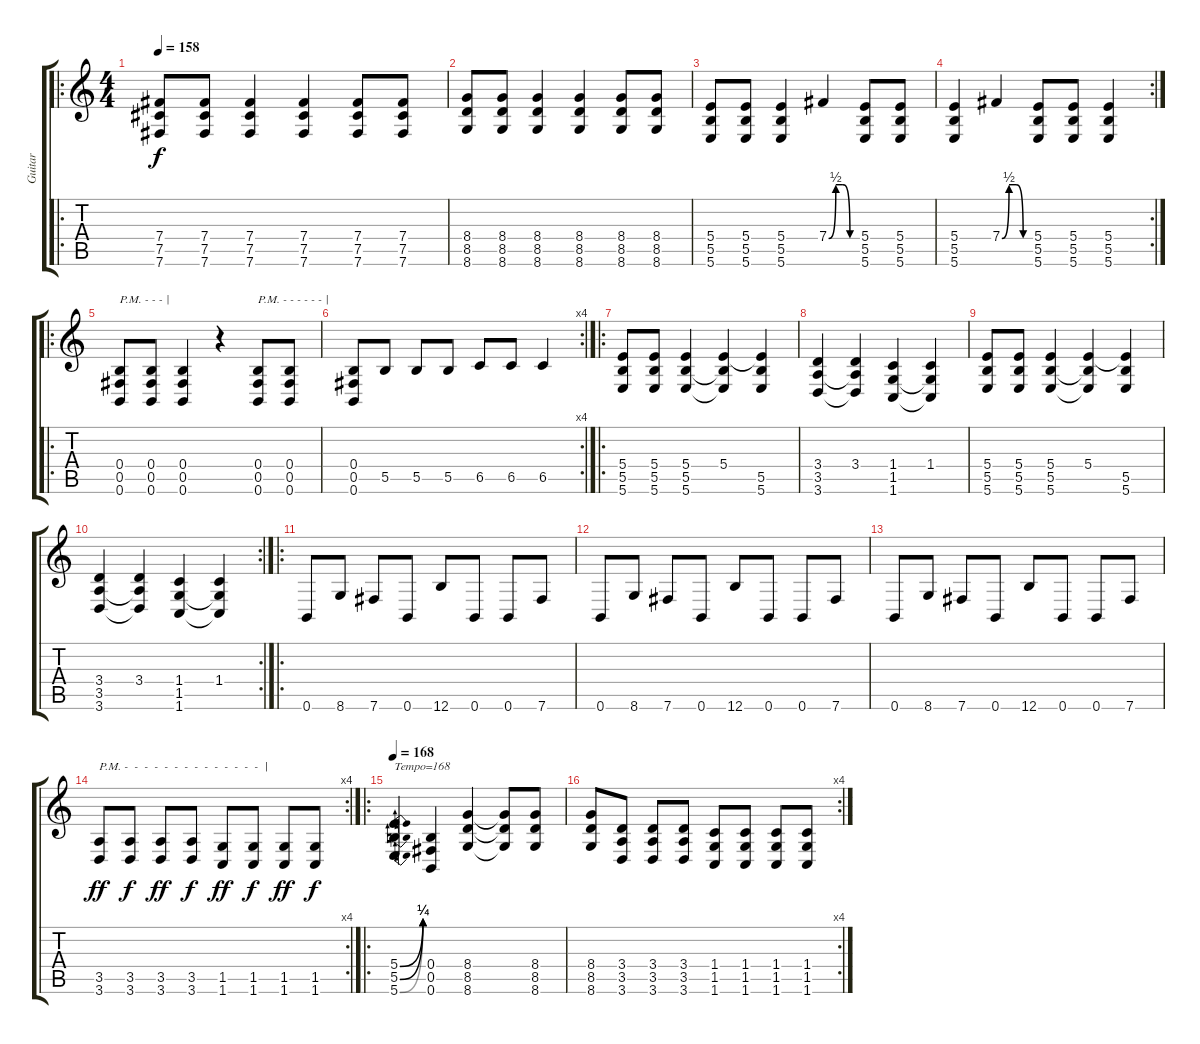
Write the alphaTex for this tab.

\track ("Guitar" "Guitar") {instrument distortionguitar}
\staff {score tabs}
\tuning (Db4 Ab3 E3 B2 Gb2 B1) {hide}
\ro
\ts (4 4)
\tempo 158
\clef g2
\ks c
(7.4 7.5 7.6).8{dy f} (7.4 7.5 7.6).8 (7.4 7.5 7.6).4 (7.4 7.5 7.6).4 (7.4 7.5 7.6).8 (7.4 7.5 7.6).8 |
(8.4 8.5 8.6).8 (8.4 8.5 8.6).8 (8.4 8.5 8.6).4 (8.4 8.5 8.6).4 (8.4 8.5 8.6).8 (8.4 8.5 8.6).8 |
(5.4 5.5 5.6).8 (5.4 5.5 5.6).8 (5.4 5.5 5.6).4 7.4{be (custom 0 0 15 2 30 2 45 0 60 0)}.4 (5.4 5.5 5.6).8 (5.4 5.5 5.6).8 |
\rc 2
(5.4 5.5 5.6).4 7.4{be (custom 0 0 15 2 30 2 45 0 60 0)}.4 (5.4 5.5 5.6).8 (5.4 5.5 5.6).8 (5.4 5.5 5.6).4 |
\ro
(0.4 0.5 0.6).8{txt "P.M. - - - |"} (0.4 0.5 0.6).8 (0.4 0.5 0.6).4 r.4 (0.4 0.5 0.6).8{txt "P.M. - - - - - - |"} (0.4 0.5 0.6).8 |
\rc 4
(0.4 0.5 0.6).8 5.5.8 5.5.8 5.5.8 6.5.8 6.5.8 6.5.4 |
\ro
(5.4 5.5 5.6).8 (5.4 5.5 5.6).8 (5.4 5.5 5.6).4 (5.4 5.5{t} 5.6{t}).4 (5.4{t} 5.5 5.6).4 |
(3.4 3.5 3.6).4 (3.4 3.5{t} 3.6{t}).4 (1.4 1.5 1.6).4 (1.4 1.5{t} 1.6{t}).4 |
(5.4 5.5 5.6).8 (5.4 5.5 5.6).8 (5.4 5.5 5.6).4 (5.4 5.5{t} 5.6{t}).4 (5.4{t} 5.5 5.6).4 |
\rc 2
(3.4 3.5 3.6).4 (3.4 3.5{t} 3.6{t}).4 (1.4 1.5 1.6).4 (1.4 1.5{t} 1.6{t}).4 |
\ro
0.6.8 8.6.8 7.6.8 0.6.8 12.6.8 0.6.8 0.6.8 7.6.8 |
0.6.8 8.6.8 7.6.8 0.6.8 12.6.8 0.6.8 0.6.8 7.6.8 |
0.6.8 8.6.8 7.6.8 0.6.8 12.6.8 0.6.8 0.6.8 7.6.8 |
\rc 4
(3.5 3.6).8{txt "P.M. -  -  -  -  -  -  -  -  -  -  -  -  -  -  |  " dy ff} (3.5 3.6).8{dy f} (3.5 3.6).8{dy ff} (3.5 3.6).8{dy f} (1.5 1.6).8{dy ff} (1.5 1.6).8{dy f} (1.5 1.6).8{dy ff} (1.5 1.6).8{dy f} |
\ro
\tempo 168
(5.4{be (bend 0 0 60 1)} 5.5{be (bend 0 0 60 1)} 5.6{be (bend 0 0 60 1)}).4{txt "Tempo=168"} (0.4 0.5 0.6).4 (8.4 8.5 8.6).4 (8.4{t} 8.5{t} 8.6{t}).8 (8.4 8.5 8.6).8 |
\rc 4
(8.4 8.5 8.6).8 (3.4 3.5 3.6).8 (3.4 3.5 3.6).8 (3.4 3.5 3.6).8 (1.4 1.5 1.6).8 (1.4 1.5 1.6).8 (1.4 1.5 1.6).8 (1.4 1.5 1.6).8
